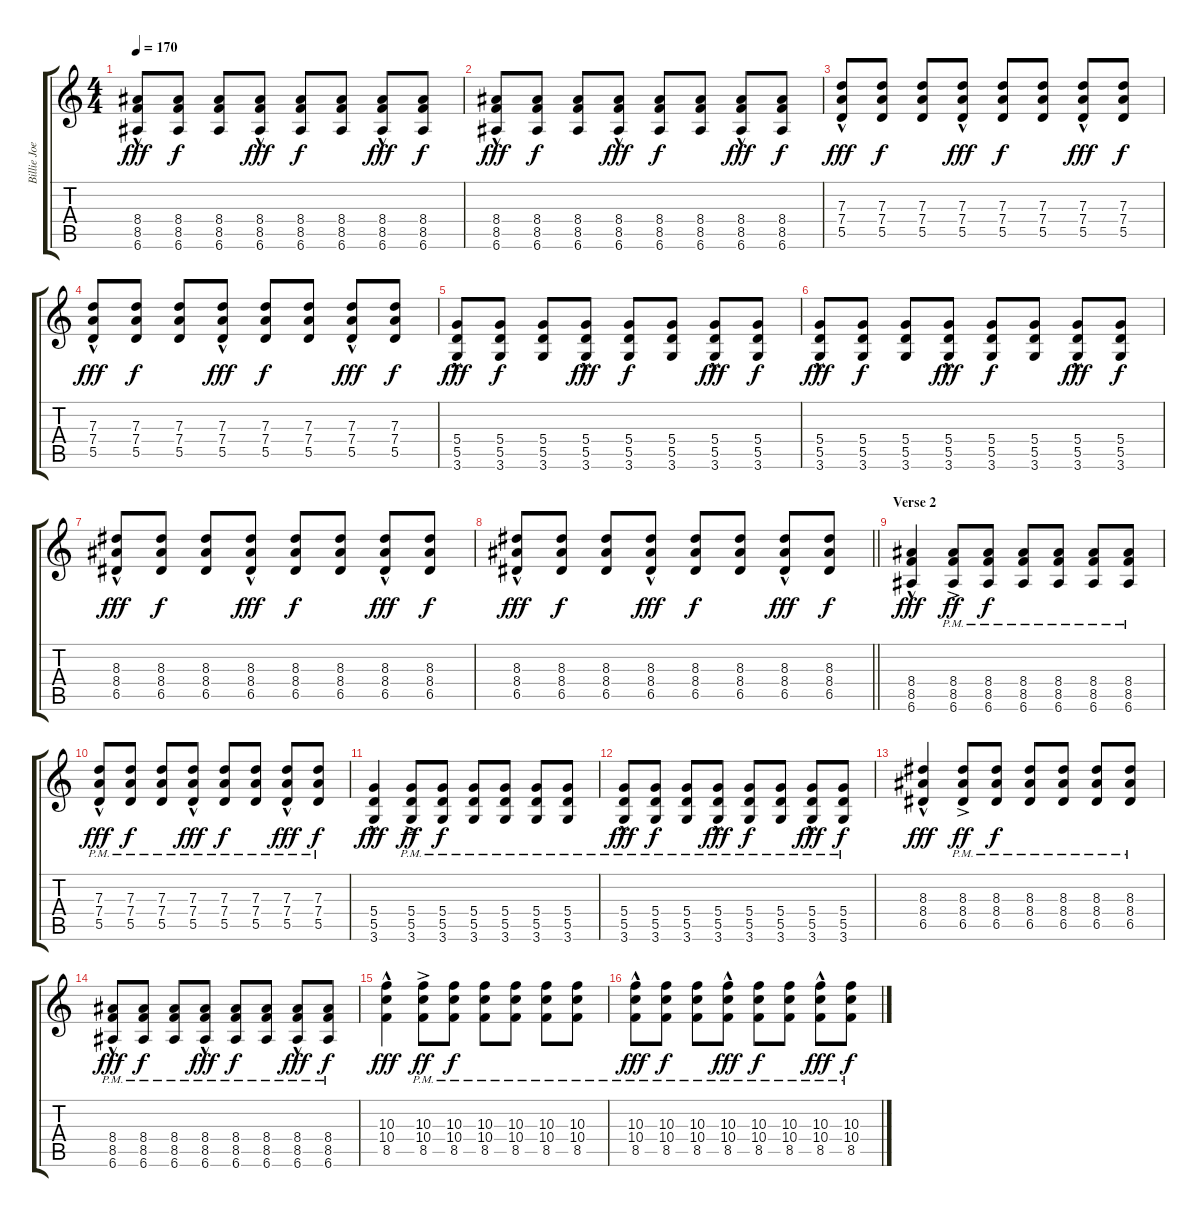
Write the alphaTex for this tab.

\track ("Billie Joe Armstrong" "Billie Joe") {instrument distortionguitar}
\staff {score tabs}
\tuning (E4 B3 G3 D3 A2 E2) {hide}
\ts (4 4)
\tempo 170
\clef g2
\ks c
(8.4{hac} 8.5{hac} 6.6{hac}).8{dy fff volume 12} (8.4 8.5 6.6).8{dy f} (8.4 8.5 6.6).8 (8.4{hac} 8.5{hac} 6.6{hac}).8{dy fff} (8.4 8.5 6.6).8{dy f} (8.4 8.5 6.6).8 (8.4{hac} 8.5{hac} 6.6{hac}).8{dy fff} (8.4 8.5 6.6).8{dy f} |
(8.4{hac} 8.5{hac} 6.6{hac}).8{dy fff} (8.4 8.5 6.6).8{dy f} (8.4 8.5 6.6).8 (8.4{hac} 8.5{hac} 6.6{hac}).8{dy fff} (8.4 8.5 6.6).8{dy f} (8.4 8.5 6.6).8 (8.4{hac} 8.5{hac} 6.6{hac}).8{dy fff} (8.4 8.5 6.6).8{dy f} |
(7.3{hac} 7.4{hac} 5.5{hac}).8{dy fff} (7.3 7.4 5.5).8{dy f} (7.3 7.4 5.5).8 (7.3{hac} 7.4{hac} 5.5{hac}).8{dy fff} (7.3 7.4 5.5).8{dy f} (7.3 7.4 5.5).8 (7.3{hac} 7.4{hac} 5.5{hac}).8{dy fff} (7.3 7.4 5.5).8{dy f} |
(7.3{hac} 7.4{hac} 5.5{hac}).8{dy fff} (7.3 7.4 5.5).8{dy f} (7.3 7.4 5.5).8 (7.3{hac} 7.4{hac} 5.5{hac}).8{dy fff} (7.3 7.4 5.5).8{dy f} (7.3 7.4 5.5).8 (7.3{hac} 7.4{hac} 5.5{hac}).8{dy fff} (7.3 7.4 5.5).8{dy f} |
(5.4{hac} 5.5{hac} 3.6{hac}).8{dy fff} (5.4 5.5 3.6).8{dy f} (5.4 5.5 3.6).8 (5.4{hac} 5.5{hac} 3.6{hac}).8{dy fff} (5.4 5.5 3.6).8{dy f} (5.4 5.5 3.6).8 (5.4{hac} 5.5{hac} 3.6{hac}).8{dy fff} (5.4 5.5 3.6).8{dy f} |
(5.4{hac} 5.5{hac} 3.6{hac}).8{dy fff} (5.4 5.5 3.6).8{dy f} (5.4 5.5 3.6).8 (5.4{hac} 5.5{hac} 3.6{hac}).8{dy fff} (5.4 5.5 3.6).8{dy f} (5.4 5.5 3.6).8 (5.4{hac} 5.5{hac} 3.6{hac}).8{dy fff} (5.4 5.5 3.6).8{dy f} |
(8.3{hac} 8.4{hac} 6.5{hac}).8{dy fff} (8.3 8.4 6.5).8{dy f} (8.3 8.4 6.5).8 (8.3{hac} 8.4{hac} 6.5{hac}).8{dy fff} (8.3 8.4 6.5).8{dy f} (8.3 8.4 6.5).8 (8.3{hac} 8.4{hac} 6.5{hac}).8{dy fff} (8.3 8.4 6.5).8{dy f} |
\barLineRight lightlight
(8.3{hac} 8.4{hac} 6.5{hac}).8{dy fff} (8.3 8.4 6.5).8{dy f} (8.3 8.4 6.5).8 (8.3{hac} 8.4{hac} 6.5{hac}).8{dy fff} (8.3 8.4 6.5).8{dy f} (8.3 8.4 6.5).8 (8.3{hac} 8.4{hac} 6.5{hac}).8{dy fff} (8.3 8.4 6.5).8{dy f} |
\section ("" "Verse 2")
(8.4{hac} 8.5{hac} 6.6{hac}).4{dy fff} (8.4{ac pm} 8.5{ac pm} 6.6{ac pm}).8{dy ff} (8.4{pm} 8.5{pm} 6.6{pm}).8{dy f} (8.4{pm} 8.5{pm} 6.6{pm}).8 (8.4{pm} 8.5{pm} 6.6{pm}).8 (8.4{pm} 8.5{pm} 6.6{pm}).8 (8.4{pm} 8.5{pm} 6.6{pm}).8 |
(7.3{hac pm} 7.4{hac pm} 5.5{hac pm}).8{dy fff} (7.3{pm} 7.4{pm} 5.5{pm}).8{dy f} (7.3{pm} 7.4{pm} 5.5{pm}).8 (7.3{hac pm} 7.4{hac pm} 5.5{hac pm}).8{dy fff} (7.3{pm} 7.4{pm} 5.5{pm}).8{dy f} (7.3{pm} 7.4{pm} 5.5{pm}).8 (7.3{hac pm} 7.4{hac pm} 5.5{hac pm}).8{dy fff} (7.3{pm} 7.4{pm} 5.5{pm}).8{dy f} |
(5.4{hac} 5.5{hac} 3.6{hac}).4{dy fff} (5.4{ac pm} 5.5{ac pm} 3.6{ac pm}).8{dy ff} (5.4{pm} 5.5{pm} 3.6{pm}).8{dy f} (5.4{pm} 5.5{pm} 3.6{pm}).8 (5.4{pm} 5.5{pm} 3.6{pm}).8 (5.4{pm} 5.5{pm} 3.6{pm}).8 (5.4{pm} 5.5{pm} 3.6{pm}).8 |
(5.4{hac pm} 5.5{hac pm} 3.6{hac pm}).8{dy fff} (5.4{pm} 5.5{pm} 3.6{pm}).8{dy f} (5.4{pm} 5.5{pm} 3.6{pm}).8 (5.4{hac pm} 5.5{hac pm} 3.6{hac pm}).8{dy fff} (5.4{pm} 5.5{pm} 3.6{pm}).8{dy f} (5.4{pm} 5.5{pm} 3.6{pm}).8 (5.4{hac pm} 5.5{hac pm} 3.6{hac pm}).8{dy fff} (5.4{pm} 5.5{pm} 3.6{pm}).8{dy f} |
(8.3{hac} 8.4{hac} 6.5{hac}).4{dy fff} (8.3{ac pm} 8.4{ac pm} 6.5{ac pm}).8{dy ff} (8.3{pm} 8.4{pm} 6.5{pm}).8{dy f} (8.3{pm} 8.4{pm} 6.5{pm}).8 (8.3{pm} 8.4{pm} 6.5{pm}).8 (8.3{pm} 8.4{pm} 6.5{pm}).8 (8.3{pm} 8.4{pm} 6.5{pm}).8 |
(8.4{hac pm} 8.5{hac pm} 6.6{hac pm}).8{dy fff} (8.4{pm} 8.5{pm} 6.6{pm}).8{dy f} (8.4{pm} 8.5{pm} 6.6{pm}).8 (8.4{hac pm} 8.5{hac pm} 6.6{hac pm}).8{dy fff} (8.4{pm} 8.5{pm} 6.6{pm}).8{dy f} (8.4{pm} 8.5{pm} 6.6{pm}).8 (8.4{hac pm} 8.5{hac pm} 6.6{hac pm}).8{dy fff} (8.4{pm} 8.5{pm} 6.6{pm}).8{dy f} |
(10.3{hac} 10.4{hac} 8.5{hac}).4{dy fff} (10.3{ac pm} 10.4{ac pm} 8.5{ac pm}).8{dy ff} (10.3{pm} 10.4{pm} 8.5{pm}).8{dy f} (10.3{pm} 10.4{pm} 8.5{pm}).8 (10.3{pm} 10.4{pm} 8.5{pm}).8 (10.3{pm} 10.4{pm} 8.5{pm}).8 (10.3{pm} 10.4{pm} 8.5{pm}).8 |
(10.3{hac pm} 10.4{hac pm} 8.5{hac pm}).8{dy fff} (10.3{pm} 10.4{pm} 8.5{pm}).8{dy f} (10.3{pm} 10.4{pm} 8.5{pm}).8 (10.3{hac pm} 10.4{hac pm} 8.5{hac pm}).8{dy fff} (10.3{pm} 10.4{pm} 8.5{pm}).8{dy f} (10.3{pm} 10.4{pm} 8.5{pm}).8 (10.3{hac pm} 10.4{hac pm} 8.5{hac pm}).8{dy fff} (10.3{pm} 10.4{pm} 8.5{pm}).8{dy f}
